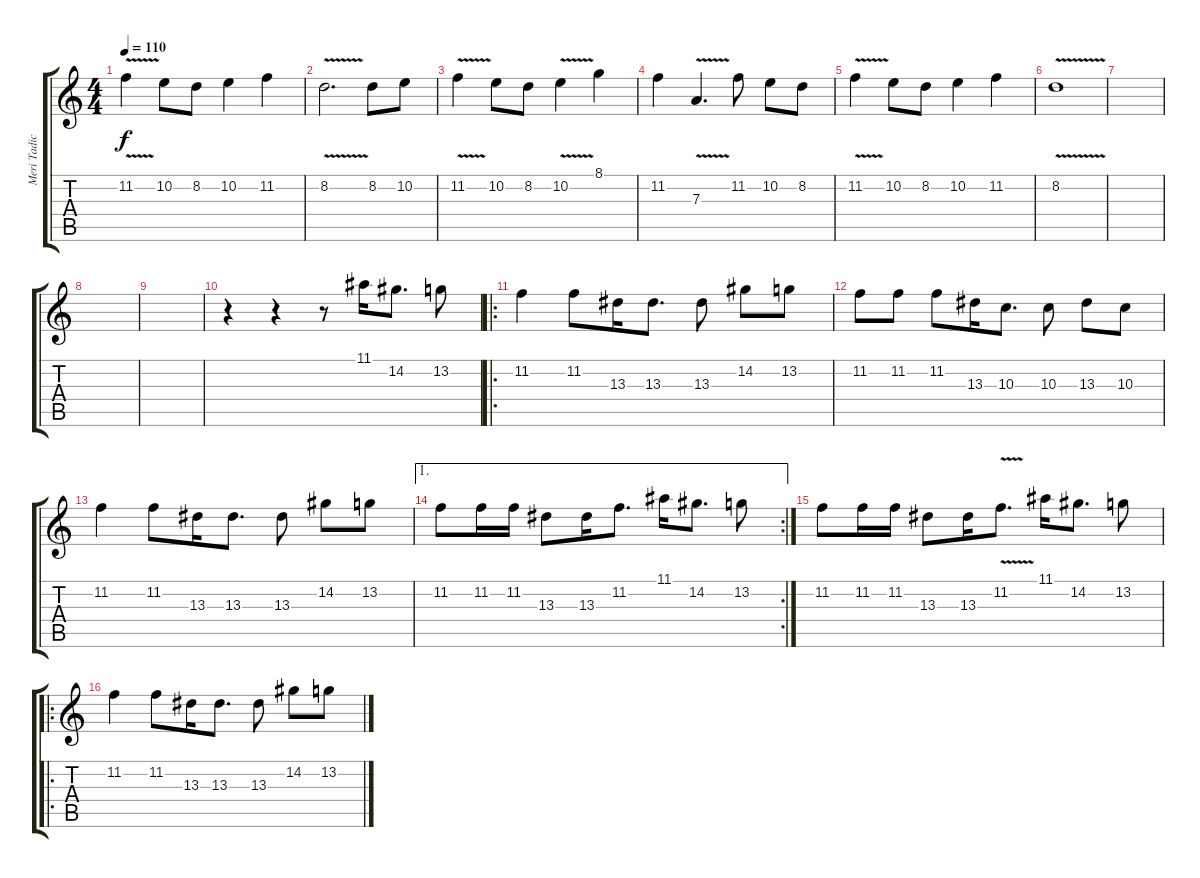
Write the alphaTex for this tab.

\track ("Meri Tadic" "Meri Tadic") {instrument fiddle}
\staff {score tabs}
\tuning (B4 Gb4 D4 A3 E3 B2) {hide}
\ts (4 4)
\tempo 110
\clef g2
\ks c
11.2{v}.4{dy f} 10.2.8 8.2.8 10.2.4 11.2.4 |
8.2{v}.2{d} 8.2.8 10.2.8 |
11.2{v}.4 10.2.8 8.2.8 10.2{v}.4 8.1.4 |
11.2.4 7.3{v}.4{d} 11.2.8 10.2.8 8.2.8 |
11.2{v}.4 10.2.8 8.2.8 10.2.4 11.2.4 |
8.2{v}.1 |
|
|
|
r.4 r.4 r.8 11.1.16 14.2.8{d} 13.2.8 |
\ro
11.2.4 11.2.8 13.3.16 13.3.8{d} 13.3.8 14.2.8 13.2.8 |
11.2.8 11.2.8 11.2.8 13.3.16 10.3.8{d} 10.3.8 13.3.8 10.3.8 |
11.2.4 11.2.8 13.3.16 13.3.8{d} 13.3.8 14.2.8 13.2.8 |
\ae 1
\rc 2
11.2.8 11.2.16 11.2.16 13.3.8 13.3.16 11.2.8{d} 11.1.16 14.2.8{d} 13.2.8 |
11.2.8 11.2.16 11.2.16 13.3.8 13.3.16 11.2{v}.8{d} 11.1.16 14.2.8{d} 13.2.8 |
\ro
11.2.4 11.2.8 13.3.16 13.3.8{d} 13.3.8 14.2.8 13.2.8
